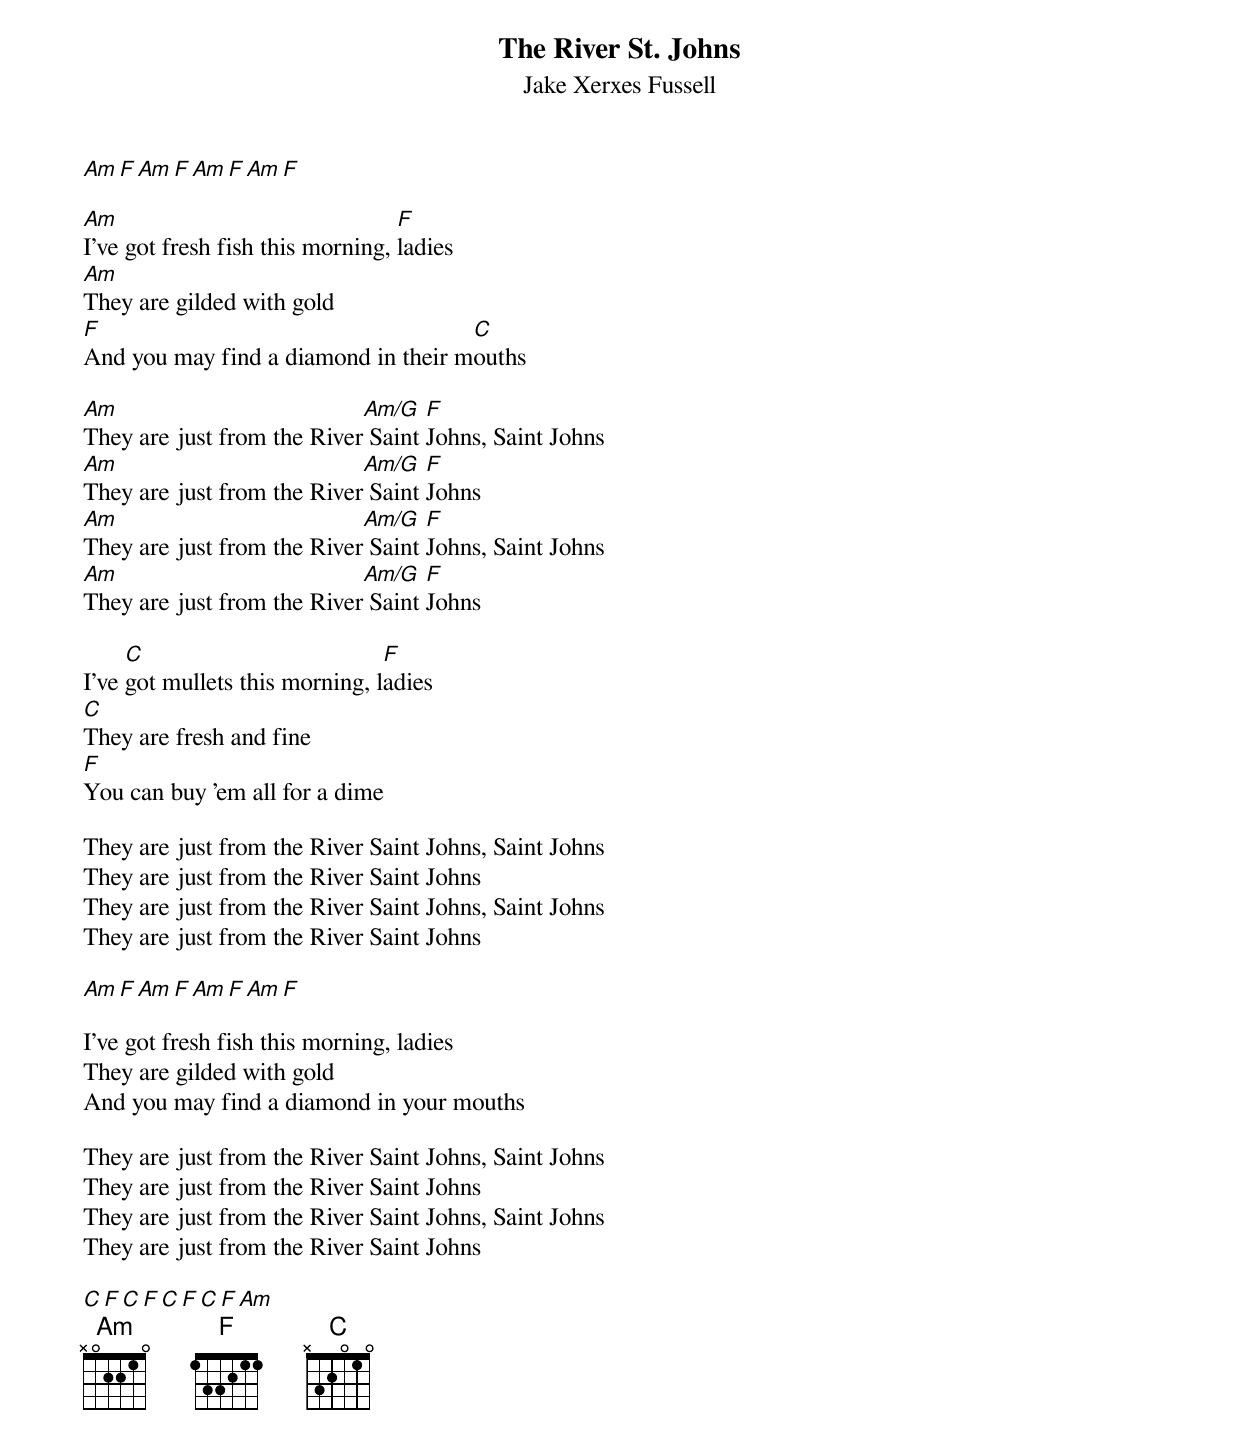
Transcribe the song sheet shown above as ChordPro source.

{t:The River St. Johns}
{st:Jake Xerxes Fussell}

[Am][F][Am][F][Am][F][Am][F]

[Am]I've got fresh fish this morning, [F]ladies
[Am]They are gilded with gold
[F]And you may find a diamond in their m[C]ouths

[Am]They are just from the River[Am/G] Saint [F]Johns, Saint Johns
[Am]They are just from the River[Am/G] Saint [F]Johns
[Am]They are just from the River[Am/G] Saint [F]Johns, Saint Johns
[Am]They are just from the River[Am/G] Saint [F]Johns

I've [C]got mullets this morning, l[F]adies
[C]They are fresh and fine
[F]You can buy 'em all for a dime

They are just from the River Saint Johns, Saint Johns
They are just from the River Saint Johns
They are just from the River Saint Johns, Saint Johns
They are just from the River Saint Johns

[Am][F][Am][F][Am][F][Am][F]

I've got fresh fish this morning, ladies
They are gilded with gold
And you may find a diamond in your mouths

They are just from the River Saint Johns, Saint Johns
They are just from the River Saint Johns
They are just from the River Saint Johns, Saint Johns
They are just from the River Saint Johns

[C][F][C][F][C][F][C][F][Am]
